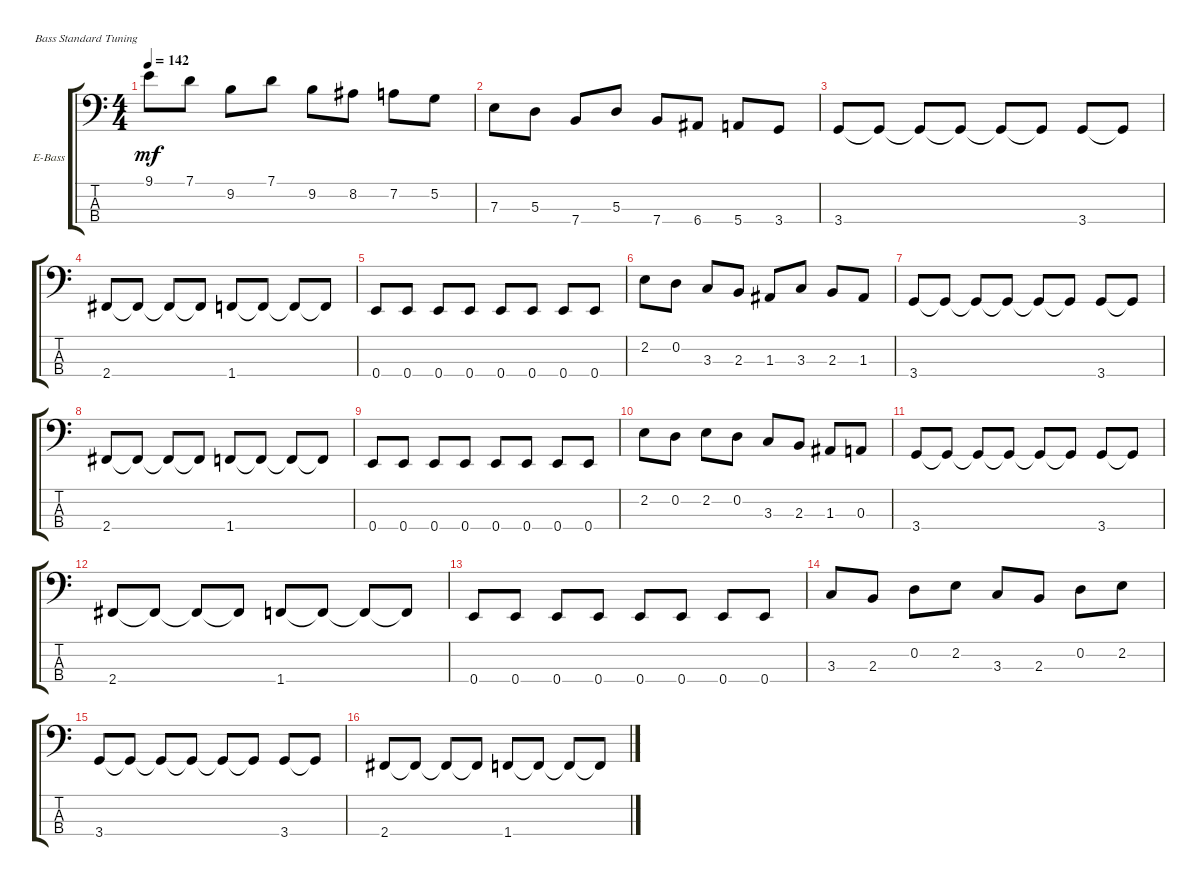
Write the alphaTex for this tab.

\defaultSystemsLayout 4
\bracketExtendMode groupsimilarinstruments
\firstSystemTrackNameOrientation horizontal
\otherSystemsTrackNameOrientation horizontal
\track ("Electric Bass" "E-Bass") {instrument electricbassfinger}
\staff {score tabs}
\tuning (G2 D2 A1 E1)
\ts (4 4)
\tempo 142
\clef f4
\ks c
9.1.8{dy mf} 7.1.8 9.2.8 7.1.8 9.2.8 8.2.8 7.2.8 5.2.8 |
7.3.8 5.3.8 7.4.8 5.3.8 7.4.8 6.4.8 5.4.8 3.4.8 |
3.4.8 3.4{t}.8 3.4{t}.8 3.4{t}.8 3.4{t}.8 3.4{t}.8 3.4.8 3.4{t}.8 |
2.4.8 2.4{t}.8 2.4{t}.8 2.4{t}.8 1.4.8 1.4{t}.8 1.4{t}.8 1.4{t}.8 |
0.4.8 0.4.8 0.4.8 0.4.8 0.4.8 0.4.8 0.4.8 0.4.8 |
2.2.8 0.2.8 3.3.8 2.3.8 1.3.8 3.3.8 2.3.8 1.3.8 |
3.4.8 3.4{t}.8 3.4{t}.8 3.4{t}.8 3.4{t}.8 3.4{t}.8 3.4.8 3.4{t}.8 |
2.4.8 2.4{t}.8 2.4{t}.8 2.4{t}.8 1.4.8 1.4{t}.8 1.4{t}.8 1.4{t}.8 |
0.4.8 0.4.8 0.4.8 0.4.8 0.4.8 0.4.8 0.4.8 0.4.8 |
2.2.8 0.2.8 2.2.8 0.2.8 3.3.8 2.3.8 1.3.8 0.3.8 |
3.4.8 3.4{t}.8 3.4{t}.8 3.4{t}.8 3.4{t}.8 3.4{t}.8 3.4.8 3.4{t}.8 |
2.4.8 2.4{t}.8 2.4{t}.8 2.4{t}.8 1.4.8 1.4{t}.8 1.4{t}.8 1.4{t}.8 |
0.4.8 0.4.8 0.4.8 0.4.8 0.4.8 0.4.8 0.4.8 0.4.8 |
3.3.8 2.3.8 0.2.8 2.2.8 3.3.8 2.3.8 0.2.8 2.2.8 |
3.4.8 3.4{t}.8 3.4{t}.8 3.4{t}.8 3.4{t}.8 3.4{t}.8 3.4.8 3.4{t}.8 |
2.4.8 2.4{t}.8 2.4{t}.8 2.4{t}.8 1.4.8 1.4{t}.8 1.4{t}.8 1.4{t}.8
